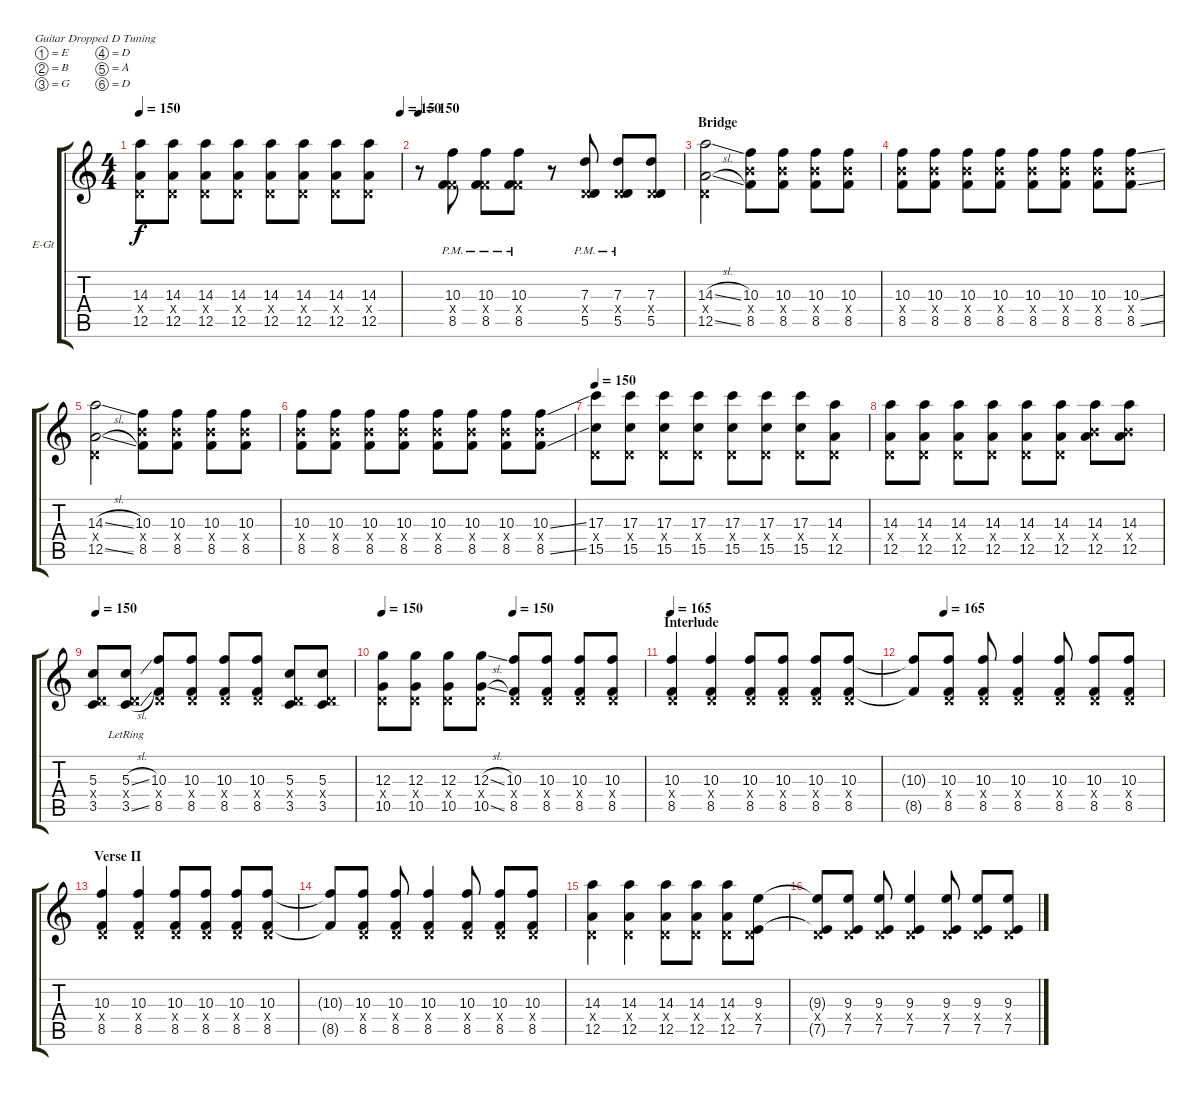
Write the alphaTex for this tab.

\bracketExtendMode groupsimilarinstruments
\firstSystemTrackNameOrientation horizontal
\otherSystemsTrackNameOrientation horizontal
\track ("Joey Wilson" "E-Gt") {instrument distortionguitar}
\staff {score tabs}
\tuning (E4 B3 G3 D3 A2 D2)
\ts (4 4)
\tempo 150
\tempo (150 1)
\clef g2
\ks c
(14.3 0.4{x} 12.5).8{dy f} (14.3 0.4{x} 12.5).8 (14.3 0.4{x} 12.5).8 (14.3 0.4{x} 12.5).8 (14.3 0.4{x} 12.5).8 (14.3 0.4{x} 12.5).8 (14.3 0.4{x} 12.5).8 (14.3 0.4{x} 12.5).8 |
\tempo 150
r.8 (3.4{pm x} 8.5{pm} 10.3).8 (3.4{pm x} 8.5{pm} 10.3).8 (3.4{pm x} 8.5{pm} 10.3).8 r.8 (0.4{pm x} 5.5 7.3).8 (0.4{pm x} 5.5{pm} 7.3).8 (0.4{x} 5.5 7.3).8 |
\section ("" "Bridge")
(14.3{sl} 0.4{x} 12.5{sl}).2 (10.3 9.4{x} 8.5).8 (10.3 9.4{x} 8.5).8 (10.3 9.4{x} 8.5).8 (10.3 9.4{x} 8.5).8 |
(10.3 9.4{x} 8.5).8 (10.3 9.4{x} 8.5).8 (10.3 9.4{x} 8.5).8 (10.3 9.4{x} 8.5).8 (10.3 9.4{x} 8.5).8 (10.3 9.4{x} 8.5).8 (10.3 9.4{x} 8.5).8 (10.3{ss} 9.4{x} 8.5{ss}).8 |
(14.3{sl} 0.4{x} 12.5{sl}).2 (10.3 9.4{x} 8.5).8 (10.3 9.4{x} 8.5).8 (10.3 9.4{x} 8.5).8 (10.3 9.4{x} 8.5).8 |
(10.3 9.4{x} 8.5).8 (10.3 9.4{x} 8.5).8 (10.3 9.4{x} 8.5).8 (10.3 9.4{x} 8.5).8 (10.3 9.4{x} 8.5).8 (10.3 9.4{x} 8.5).8 (10.3 9.4{x} 8.5).8 (10.3{ss} 9.4{x} 8.5{ss}).8 |
\tempo 150
(17.3 0.4{x} 15.5).8 (17.3 0.4{x} 15.5).8 (17.3 0.4{x} 15.5).8 (17.3 0.4{x} 15.5).8 (17.3 0.4{x} 15.5).8 (17.3 0.4{x} 15.5).8 (17.3 0.4{x} 15.5).8 (14.3 0.4{x} 12.5).8 |
(14.3 0.4{x} 12.5).8 (14.3 0.4{x} 12.5).8 (14.3 0.4{x} 12.5).8 (14.3 0.4{x} 12.5).8 (14.3 0.4{x} 12.5).8 (14.3 0.4{x} 12.5).8 (14.3 9.4{x} 12.5).8 (14.3 9.4{x} 12.5).8 |
\tempo 150
(5.3 0.4{x} 3.5).8 (5.3{sl lr} 0.4{x} 3.5{sl lr}).8 (10.3 0.4{x} 8.5).8 (10.3 0.4{x} 8.5).8 (10.3 0.4{x} 8.5).8 (10.3 0.4{x} 8.5).8 (5.3 0.4{x} 3.5).8 (5.3 0.4{x} 3.5).8 |
\tempo 150
\tempo (150 0.5)
(12.3 0.4{x} 10.5).8 (12.3 0.4{x} 10.5).8 (12.3 0.4{x} 10.5).8 (12.3{sl} 0.4{x} 10.5{sl}).8 (10.3 0.4{x} 8.5).8 (10.3 0.4{x} 8.5).8 (10.3 0.4{x} 8.5).8 (10.3 0.4{x} 8.5).8 |
\section ("" "Interlude")
\tempo 165
(10.3 0.4{x} 8.5).4 (10.3 0.4{x} 8.5).4 (10.3 0.4{x} 8.5).8 (10.3 0.4{x} 8.5).8 (10.3 0.4{x} 8.5).8 (10.3 0.4{x} 8.5).8 |
\tempo (165 0.125)
(10.3{t} 8.5{t}).8 (10.3 0.4{x} 8.5).8 (10.3 0.4{x} 8.5).8 (10.3 0.4{x} 8.5).4 (10.3 0.4{x} 8.5).8 (10.3 0.4{x} 8.5).8 (10.3 0.4{x} 8.5).8 |
\section ("" "Verse II")
(10.3 0.4{x} 8.5).4 (10.3 0.4{x} 8.5).4 (10.3 0.4{x} 8.5).8 (10.3 0.4{x} 8.5).8 (10.3 0.4{x} 8.5).8 (10.3 0.4{x} 8.5).8 |
(10.3{t} 8.5{t}).8 (10.3 0.4{x} 8.5).8 (10.3 0.4{x} 8.5).8 (10.3 0.4{x} 8.5).4 (10.3 0.4{x} 8.5).8 (10.3 0.4{x} 8.5).8 (10.3 0.4{x} 8.5).8 |
(14.3 0.4{x} 12.5).4 (14.3 0.4{x} 12.5).4 (14.3 0.4{x} 12.5).8 (14.3 0.4{x} 12.5).8 (14.3 0.4{x} 12.5).8 (9.3 0.4{x} 7.5).8 |
(9.3{t} 7.5{t} 0.4{x}).8 (9.3 0.4{x} 7.5).8 (9.3 0.4{x} 7.5).8 (9.3 0.4{x} 7.5).4 (9.3 0.4{x} 7.5).8 (9.3 0.4{x} 7.5).8 (9.3 0.4{x} 7.5).8
